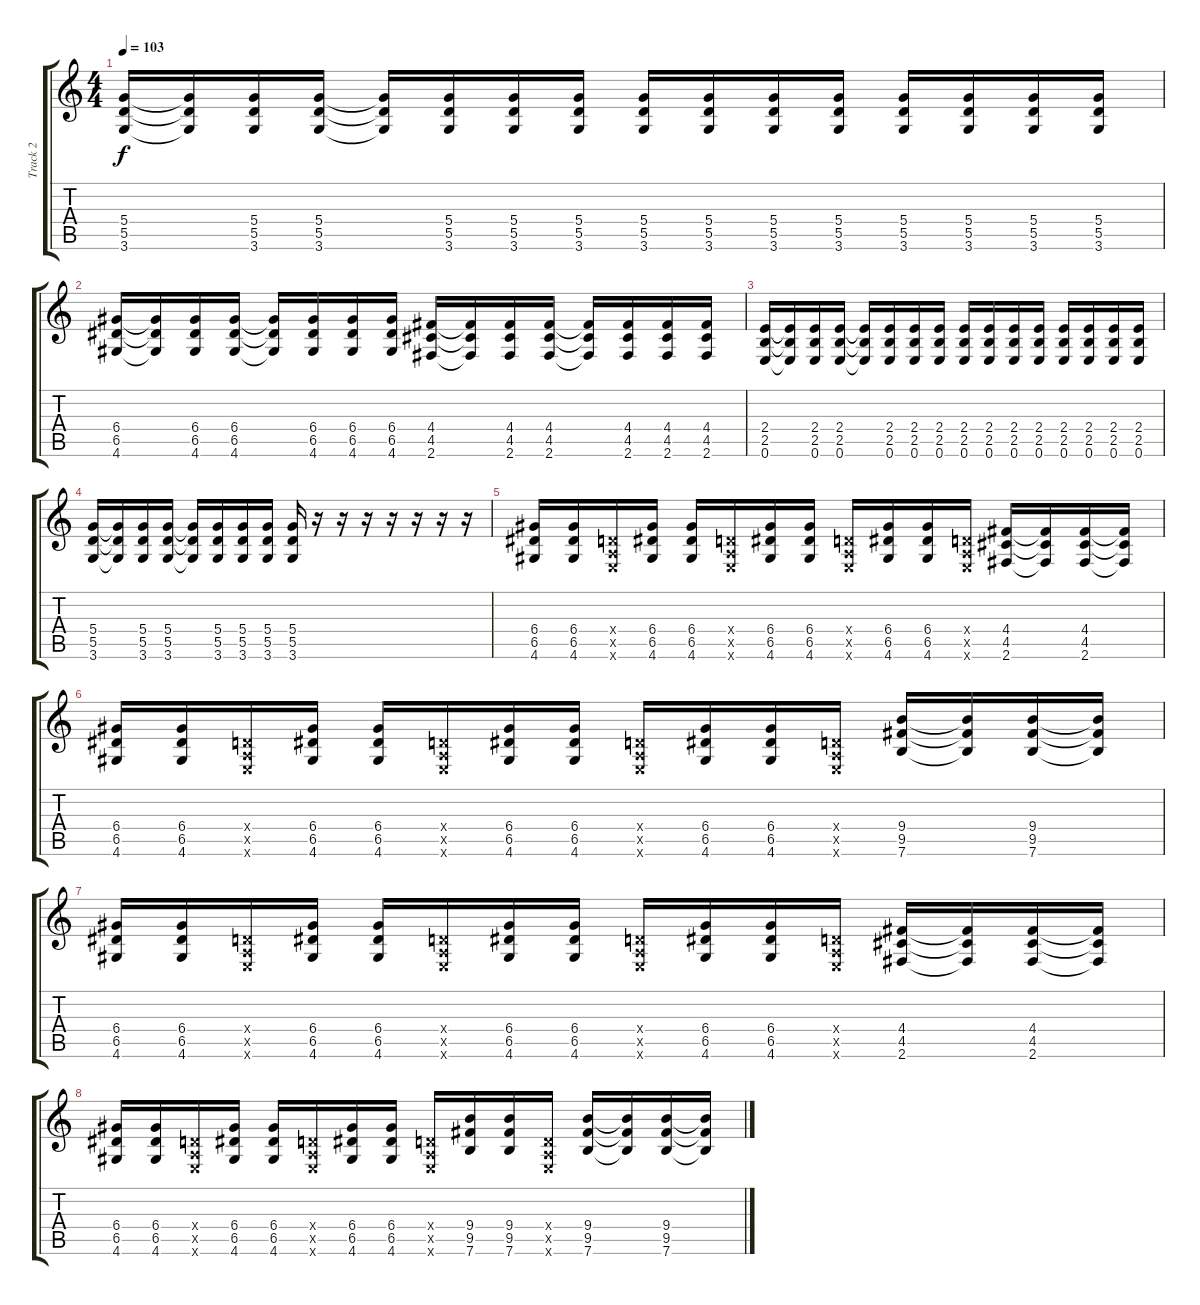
\track ("Track 2" "Track 2") {instrument distortionguitar}
\staff {score tabs}
\tuning (E4 B3 G3 D3 A2 E2) {hide}
\ts (4 4)
\tempo 103
\clef g2
\ks c
(5.4 5.5 3.6).16{dy f} (5.4{t} 5.5{t} 3.6{t}).16 (5.4 5.5 3.6).16 (5.4 5.5 3.6).16 (5.4{t} 5.5{t} 3.6{t}).16 (5.4 5.5 3.6).16 (5.4 5.5 3.6).16 (5.4 5.5 3.6).16 (5.4 5.5 3.6).16 (5.4 5.5 3.6).16 (5.4 5.5 3.6).16 (5.4 5.5 3.6).16 (5.4 5.5 3.6).16 (5.4 5.5 3.6).16 (5.4 5.5 3.6).16 (5.4 5.5 3.6).16 |
(6.4 6.5 4.6).16 (6.4{t} 6.5{t} 4.6{t}).16 (6.4 6.5 4.6).16 (6.4 6.5 4.6).16 (6.4{t} 6.5{t} 4.6{t}).16 (6.4 6.5 4.6).16 (6.4 6.5 4.6).16 (6.4 6.5 4.6).16 (4.4 4.5 2.6).16 (4.4{t} 4.5{t} 2.6{t}).16 (4.4 4.5 2.6).16 (4.4 4.5 2.6).16 (4.4{t} 4.5{t} 2.6{t}).16 (4.4 4.5 2.6).16 (4.4 4.5 2.6).16 (4.4 4.5 2.6).16 |
(2.4 2.5 0.6).16 (2.4{t} 2.5{t} 0.6{t}).16 (2.4 2.5 0.6).16 (2.4 2.5 0.6).16 (2.4{t} 2.5{t} 0.6{t}).16 (2.4 2.5 0.6).16 (2.4 2.5 0.6).16 (2.4 2.5 0.6).16 (2.4 2.5 0.6).16 (2.4 2.5 0.6).16 (2.4 2.5 0.6).16 (2.4 2.5 0.6).16 (2.4 2.5 0.6).16 (2.4 2.5 0.6).16 (2.4 2.5 0.6).16 (2.4 2.5 0.6).16 |
(5.4 5.5 3.6).16 (5.4{t} 5.5{t} 3.6{t}).16 (5.4 5.5 3.6).16 (5.4 5.5 3.6).16 (5.4{t} 5.5{t} 3.6{t}).16 (5.4 5.5 3.6).16 (5.4 5.5 3.6).16 (5.4 5.5 3.6).16 (5.4 5.5 3.6).16 r.16 r.16 r.16 r.16 r.16 r.16 r.16 |
(6.4 6.5 4.6).16 (6.4 6.5 4.6).16 (0.4{x} 0.5{x} 0.6{x}).16 (6.4 6.5 4.6).16 (6.4 6.5 4.6).16 (0.4{x} 0.5{x} 0.6{x}).16 (6.4 6.5 4.6).16 (6.4 6.5 4.6).16 (0.4{x} 0.5{x} 0.6{x}).16 (6.4 6.5 4.6).16 (6.4 6.5 4.6).16 (0.4{x} 0.5{x} 0.6{x}).16 (4.4 4.5 2.6).16 (4.4{t} 4.5{t} 2.6{t}).16 (4.4 4.5 2.6).16 (4.4{t} 4.5{t} 2.6{t}).16 |
(6.4 6.5 4.6).16 (6.4 6.5 4.6).16 (0.4{x} 0.5{x} 0.6{x}).16 (6.4 6.5 4.6).16 (6.4 6.5 4.6).16 (0.4{x} 0.5{x} 0.6{x}).16 (6.4 6.5 4.6).16 (6.4 6.5 4.6).16 (0.4{x} 0.5{x} 0.6{x}).16 (6.4 6.5 4.6).16 (6.4 6.5 4.6).16 (0.4{x} 0.5{x} 0.6{x}).16 (9.4 9.5 7.6).16 (9.4{t} 9.5{t} 7.6{t}).16 (9.4 9.5 7.6).16 (9.4{t} 9.5{t} 7.6{t}).16 |
(6.4 6.5 4.6).16 (6.4 6.5 4.6).16 (0.4{x} 0.5{x} 0.6{x}).16 (6.4 6.5 4.6).16 (6.4 6.5 4.6).16 (0.4{x} 0.5{x} 0.6{x}).16 (6.4 6.5 4.6).16 (6.4 6.5 4.6).16 (0.4{x} 0.5{x} 0.6{x}).16 (6.4 6.5 4.6).16 (6.4 6.5 4.6).16 (0.4{x} 0.5{x} 0.6{x}).16 (4.4 4.5 2.6).16 (4.4{t} 4.5{t} 2.6{t}).16 (4.4 4.5 2.6).16 (4.4{t} 4.5{t} 2.6{t}).16 |
(6.4 6.5 4.6).16 (6.4 6.5 4.6).16 (0.4{x} 0.5{x} 0.6{x}).16 (6.4 6.5 4.6).16 (6.4 6.5 4.6).16 (0.4{x} 0.5{x} 0.6{x}).16 (6.4 6.5 4.6).16 (6.4 6.5 4.6).16 (0.4{x} 0.5{x} 0.6{x}).16 (9.4 9.5 7.6).16 (9.4 9.5 7.6).16 (0.4{x} 0.5{x} 0.6{x}).16 (9.4 9.5 7.6).16 (9.4{t} 9.5{t} 7.6{t}).16 (9.4 9.5 7.6).16 (9.4{t} 9.5{t} 7.6{t}).16
